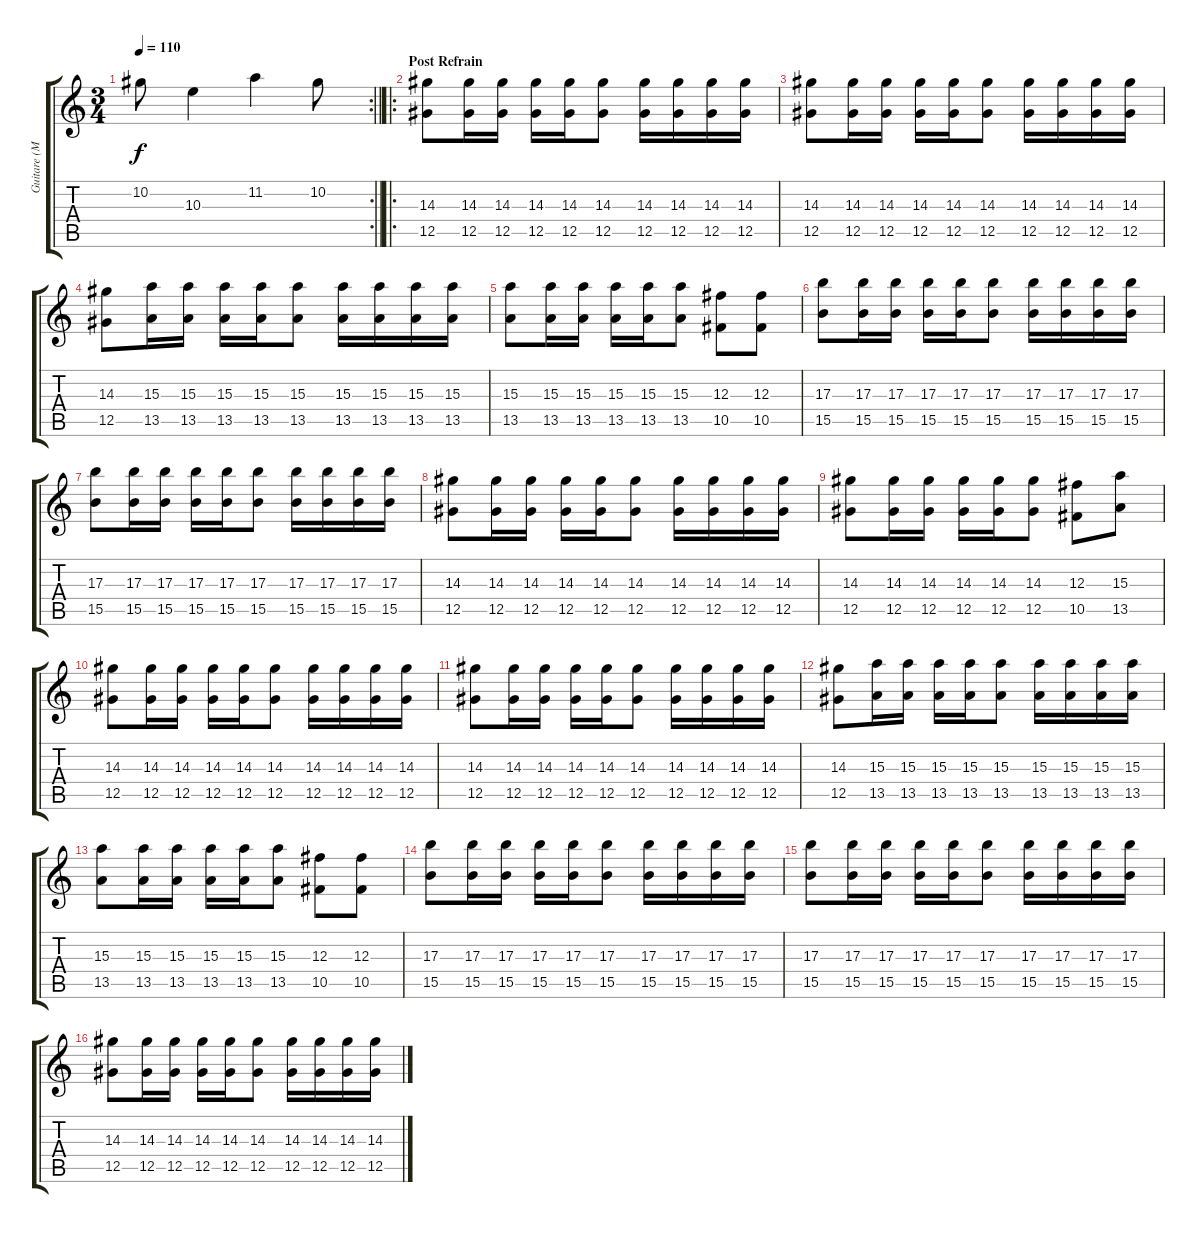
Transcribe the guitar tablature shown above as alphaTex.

\track ("Guitare (Melodique) - Die" "Guitare (M") {instrument overdrivenguitar}
\staff {score tabs}
\tuning (Eb4 Bb3 Gb3 Db3 Ab2 Db2) {hide}
\rc 2
\ts (3 4)
\tempo 110
\clef g2
\barLineRight lightlight
\ks c
10.2{t}.8{dy f} 10.3.4 11.2.4 10.2.8 |
\ro
\section ("" "Post Refrain")
(14.3 12.5).8{instrument overdrivenguitar} (14.3 12.5).16 (14.3 12.5).16 (14.3 12.5).16 (14.3 12.5).16 (14.3 12.5).8 (14.3 12.5).16 (14.3 12.5).16 (14.3 12.5).16 (14.3 12.5).16 |
(14.3 12.5).8 (14.3 12.5).16 (14.3 12.5).16 (14.3 12.5).16 (14.3 12.5).16 (14.3 12.5).8 (14.3 12.5).16 (14.3 12.5).16 (14.3 12.5).16 (14.3 12.5).16 |
(14.3 12.5).8 (15.3 13.5).16 (15.3 13.5).16 (15.3 13.5).16 (15.3 13.5).16 (15.3 13.5).8 (15.3 13.5).16 (15.3 13.5).16 (15.3 13.5).16 (15.3 13.5).16 |
(15.3 13.5).8 (15.3 13.5).16 (15.3 13.5).16 (15.3 13.5).16 (15.3 13.5).16 (15.3 13.5).8 (12.3 10.5).8 (12.3 10.5).8 |
(17.3 15.5).8 (17.3 15.5).16 (17.3 15.5).16 (17.3 15.5).16 (17.3 15.5).16 (17.3 15.5).8 (17.3 15.5).16 (17.3 15.5).16 (17.3 15.5).16 (17.3 15.5).16 |
(17.3 15.5).8 (17.3 15.5).16 (17.3 15.5).16 (17.3 15.5).16 (17.3 15.5).16 (17.3 15.5).8 (17.3 15.5).16 (17.3 15.5).16 (17.3 15.5).16 (17.3 15.5).16 |
(14.3 12.5).8 (14.3 12.5).16 (14.3 12.5).16 (14.3 12.5).16 (14.3 12.5).16 (14.3 12.5).8 (14.3 12.5).16 (14.3 12.5).16 (14.3 12.5).16 (14.3 12.5).16 |
(14.3 12.5).8 (14.3 12.5).16 (14.3 12.5).16 (14.3 12.5).16 (14.3 12.5).16 (14.3 12.5).8 (12.3 10.5).8 (15.3 13.5).8 |
(14.3 12.5).8 (14.3 12.5).16 (14.3 12.5).16 (14.3 12.5).16 (14.3 12.5).16 (14.3 12.5).8 (14.3 12.5).16 (14.3 12.5).16 (14.3 12.5).16 (14.3 12.5).16 |
(14.3 12.5).8 (14.3 12.5).16 (14.3 12.5).16 (14.3 12.5).16 (14.3 12.5).16 (14.3 12.5).8 (14.3 12.5).16 (14.3 12.5).16 (14.3 12.5).16 (14.3 12.5).16 |
(14.3 12.5).8 (15.3 13.5).16 (15.3 13.5).16 (15.3 13.5).16 (15.3 13.5).16 (15.3 13.5).8 (15.3 13.5).16 (15.3 13.5).16 (15.3 13.5).16 (15.3 13.5).16 |
(15.3 13.5).8 (15.3 13.5).16 (15.3 13.5).16 (15.3 13.5).16 (15.3 13.5).16 (15.3 13.5).8 (12.3 10.5).8 (12.3 10.5).8 |
(17.3 15.5).8 (17.3 15.5).16 (17.3 15.5).16 (17.3 15.5).16 (17.3 15.5).16 (17.3 15.5).8 (17.3 15.5).16 (17.3 15.5).16 (17.3 15.5).16 (17.3 15.5).16 |
(17.3 15.5).8 (17.3 15.5).16 (17.3 15.5).16 (17.3 15.5).16 (17.3 15.5).16 (17.3 15.5).8 (17.3 15.5).16 (17.3 15.5).16 (17.3 15.5).16 (17.3 15.5).16 |
(14.3 12.5).8 (14.3 12.5).16 (14.3 12.5).16 (14.3 12.5).16 (14.3 12.5).16 (14.3 12.5).8 (14.3 12.5).16 (14.3 12.5).16 (14.3 12.5).16 (14.3 12.5).16
